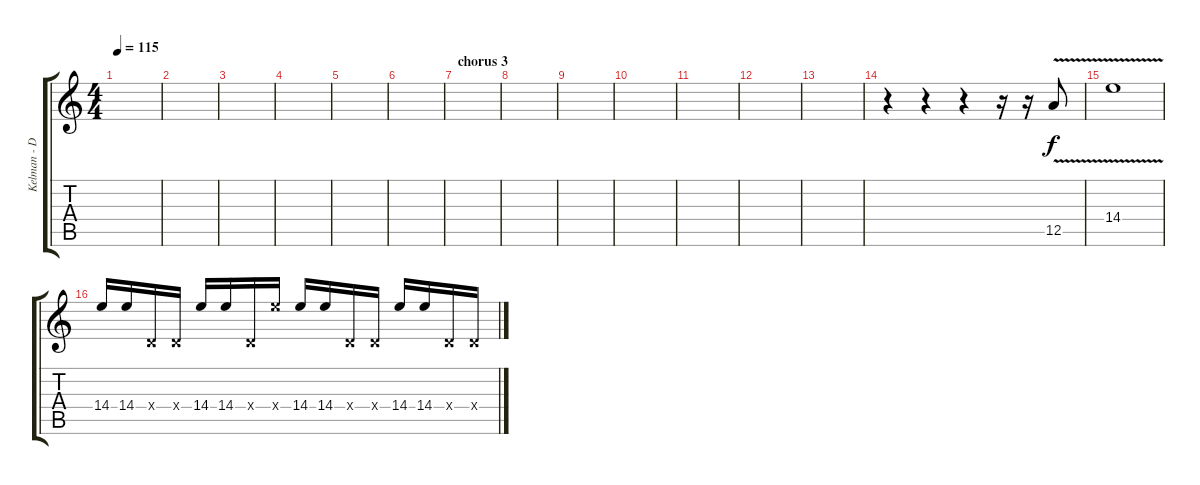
\track ("Kelman - Dub guitar" "Kelman - D") {instrument overdrivenguitar}
\staff {score tabs}
\tuning (E4 B3 G3 D3 A2 E2) {hide}
\ts (4 4)
\tempo 115
\clef g2
\ks c
|
|
|
|
|
|
\section ("" "chorus 3")
|
|
|
|
|
|
|
r.4 r.4 r.4 r.16 r.16 12.5{v}.8 |
14.4{v}.1 |
14.4.16 14.4.16 0.4{x}.16 0.4{x}.16 14.4.16 14.4.16 0.4{x}.16 14.4{x}.16 14.4.16 14.4.16 0.4{x}.16 0.4{x}.16 14.4.16 14.4.16 0.4{x}.16 0.4{x}.16
